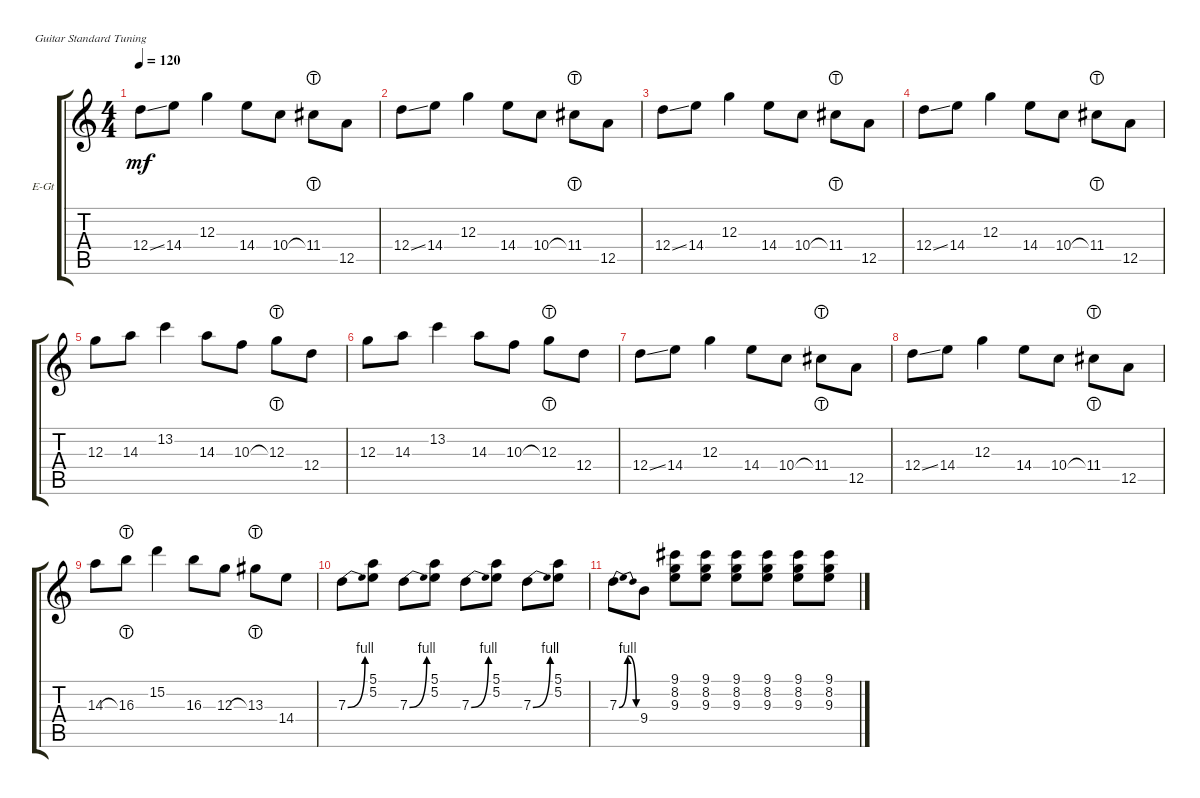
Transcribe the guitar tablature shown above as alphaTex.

\defaultSystemsLayout 4
\bracketExtendMode groupsimilarinstruments
\firstSystemTrackNameOrientation horizontal
\otherSystemsTrackNameOrientation horizontal
\track ("Electric Guitar" "E-Gt") {instrument electricguitarclean}
\staff {score tabs}
\tuning (E4 B3 G3 D3 A2 E2)
\ts (4 4)
\tempo 120
\clef g2
\scale
0.485477
\ks c
12.4{ss}.8{dy mf instrument electricguitarclean} 14.4.8 12.3.4 14.4.8 10.4.8 11.4{lht}.8 12.5.8 |
\scale
0.257261 12.4{ss}.8 14.4.8 12.3.4 14.4.8 10.4.8 11.4{lht}.8 12.5.8 |
\scale
0.257261 12.4{ss}.8 14.4.8 12.3.4 14.4.8 10.4.8 11.4{lht}.8 12.5.8 |
\scale
0.333333 12.4{ss}.8 14.4.8 12.3.4 14.4.8 10.4.8 11.4{lht}.8 12.5.8 |
\scale
0.333333 12.3.8 14.3.8 13.2.4 14.3.8 10.3.8 12.3{lht}.8 12.4.8 |
\scale
0.333333 12.3.8 14.3.8 13.2.4 14.3.8 10.3.8 12.3{lht}.8 12.4.8 |
12.4{ss}.8 14.4.8 12.3.4 14.4.8 10.4.8 11.4{lht}.8 12.5.8 |
12.4{ss}.8 14.4.8 12.3.4 14.4.8 10.4.8 11.4{lht}.8 12.5.8 |
\scale
0.333333 14.3.8 16.3{lht}.8 15.2.4 16.3.8 12.3.8 13.3{lht}.8 14.4.8 |
\scale
0.333333 7.3{be (bend 0 0 15 4)}.8 (5.2 5.1).8 7.3{be (bend 0 0 15 4)}.8 (5.2 5.1).8 7.3{be (bend 0 0 15 4)}.8 (5.2 5.1).8 7.3{be (bend 0 0 15 4)}.8 (5.2 5.1).8 |
\scale
0.333333 7.3{be (bendrelease 0 0 10.2 4 20.4 4 30 0)}.8 9.4.8 (9.1 8.2 9.3).8 (9.1 8.2 9.3).8 (9.1 8.2 9.3).8 (9.1 8.2 9.3).8 (9.1 8.2 9.3).8 (9.1 8.2 9.3).8
